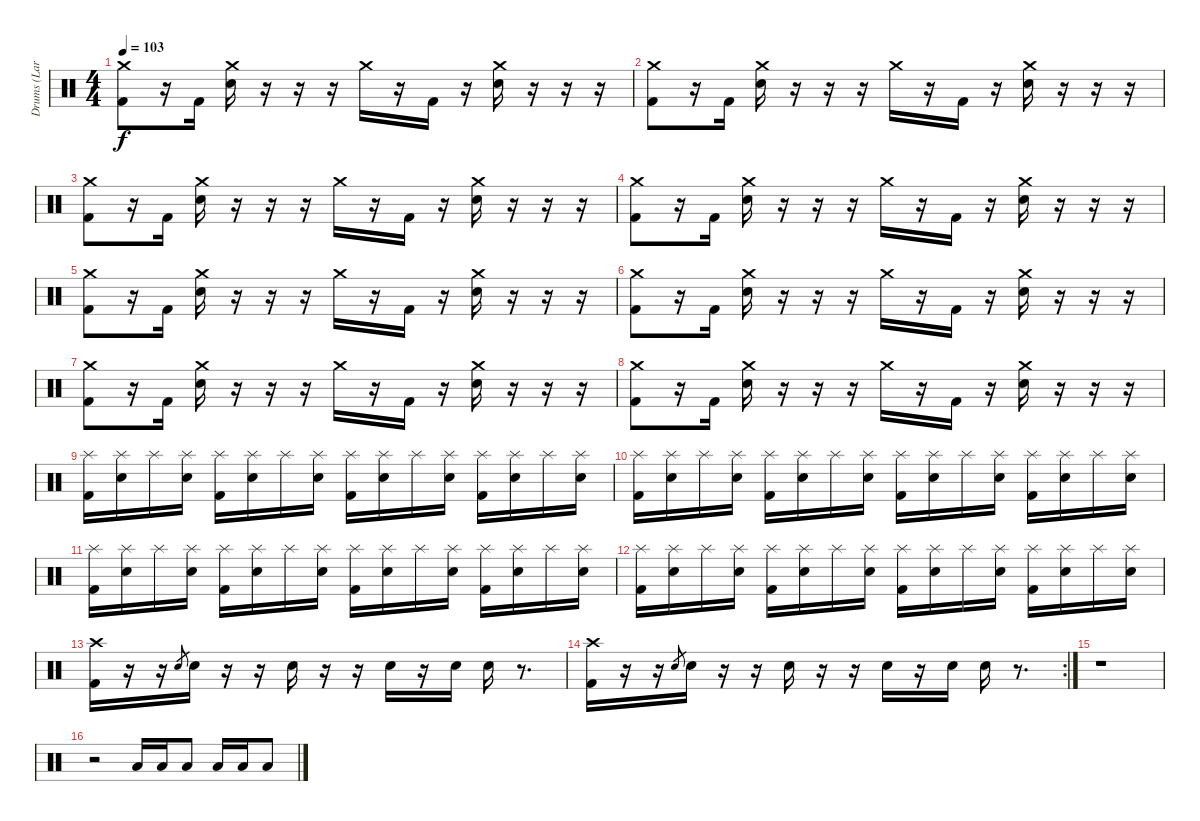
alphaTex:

\track ("Drums (Lars)" "Drums (Lar") {instrument percussion}
\staff {score}
\articulation defaults
\ts (4 4)
\tempo 103
\clef neutral
\ks c
("Crash medium (hit)" "Kick (hit) 2").8{dy f} r.16 "Kick (hit) 2".16 ("Crash medium (hit)" "Snare (hit) 2").16 r.16 r.16 r.16 "Crash medium (hit)".16 r.16 "Kick (hit) 2".16 r.16 ("Crash medium (hit)" "Snare (hit) 2").16 r.16 r.16 r.16 |
("Crash medium (hit)" "Kick (hit) 2").8 r.16 "Kick (hit) 2".16 ("Crash medium (hit)" "Snare (hit) 2").16 r.16 r.16 r.16 "Crash medium (hit)".16 r.16 "Kick (hit) 2".16 r.16 ("Crash medium (hit)" "Snare (hit) 2").16 r.16 r.16 r.16 |
("Crash medium (hit)" "Kick (hit) 2").8 r.16 "Kick (hit) 2".16 ("Crash medium (hit)" "Snare (hit) 2").16 r.16 r.16 r.16 "Crash medium (hit)".16 r.16 "Kick (hit) 2".16 r.16 ("Crash medium (hit)" "Snare (hit) 2").16 r.16 r.16 r.16 |
("Crash medium (hit)" "Kick (hit) 2").8 r.16 "Kick (hit) 2".16 ("Crash medium (hit)" "Snare (hit) 2").16 r.16 r.16 r.16 "Crash medium (hit)".16 r.16 "Kick (hit) 2".16 r.16 ("Crash medium (hit)" "Snare (hit) 2").16 r.16 r.16 r.16 |
("Crash medium (hit)" "Kick (hit) 2").8 r.16 "Kick (hit) 2".16 ("Crash medium (hit)" "Snare (hit) 2").16 r.16 r.16 r.16 "Crash medium (hit)".16 r.16 "Kick (hit) 2".16 r.16 ("Crash medium (hit)" "Snare (hit) 2").16 r.16 r.16 r.16 |
("Crash medium (hit)" "Kick (hit) 2").8 r.16 "Kick (hit) 2".16 ("Crash medium (hit)" "Snare (hit) 2").16 r.16 r.16 r.16 "Crash medium (hit)".16 r.16 "Kick (hit) 2".16 r.16 ("Crash medium (hit)" "Snare (hit) 2").16 r.16 r.16 r.16 |
("Crash medium (hit)" "Kick (hit) 2").8 r.16 "Kick (hit) 2".16 ("Crash medium (hit)" "Snare (hit) 2").16 r.16 r.16 r.16 "Crash medium (hit)".16 r.16 "Kick (hit) 2".16 r.16 ("Crash medium (hit)" "Snare (hit) 2").16 r.16 r.16 r.16 |
("Crash medium (hit)" "Kick (hit) 2").8 r.16 "Kick (hit) 2".16 ("Crash medium (hit)" "Snare (hit) 2").16 r.16 r.16 r.16 "Crash medium (hit)".16 r.16 "Kick (hit) 2".16 r.16 ("Crash medium (hit)" "Snare (hit) 2").16 r.16 r.16 r.16 |
("Splash (hit)" "Kick (hit) 2").16 ("Splash (hit)" "Snare (hit) 2").16 "Splash (hit)".16 ("Splash (hit)" "Snare (hit) 2").16 ("Splash (hit)" "Kick (hit) 2").16 ("Splash (hit)" "Snare (hit) 2").16 "Splash (hit)".16 ("Splash (hit)" "Snare (hit) 2").16 ("Splash (hit)" "Kick (hit) 2").16 ("Splash (hit)" "Snare (hit) 2").16 "Splash (hit)".16 ("Splash (hit)" "Snare (hit) 2").16 ("Splash (hit)" "Kick (hit) 2").16 ("Splash (hit)" "Snare (hit) 2").16 "Splash (hit)".16 ("Splash (hit)" "Snare (hit) 2").16 |
("Splash (hit)" "Kick (hit) 2").16 ("Splash (hit)" "Snare (hit) 2").16 "Splash (hit)".16 ("Splash (hit)" "Snare (hit) 2").16 ("Splash (hit)" "Kick (hit) 2").16 ("Splash (hit)" "Snare (hit) 2").16 "Splash (hit)".16 ("Splash (hit)" "Snare (hit) 2").16 ("Splash (hit)" "Kick (hit) 2").16 ("Splash (hit)" "Snare (hit) 2").16 "Splash (hit)".16 ("Splash (hit)" "Snare (hit) 2").16 ("Splash (hit)" "Kick (hit) 2").16 ("Splash (hit)" "Snare (hit) 2").16 "Splash (hit)".16 ("Splash (hit)" "Snare (hit) 2").16 |
("Splash (hit)" "Kick (hit) 2").16 ("Splash (hit)" "Snare (hit) 2").16 "Splash (hit)".16 ("Splash (hit)" "Snare (hit) 2").16 ("Splash (hit)" "Kick (hit) 2").16 ("Splash (hit)" "Snare (hit) 2").16 "Splash (hit)".16 ("Splash (hit)" "Snare (hit) 2").16 ("Splash (hit)" "Kick (hit) 2").16 ("Splash (hit)" "Snare (hit) 2").16 "Splash (hit)".16 ("Splash (hit)" "Snare (hit) 2").16 ("Splash (hit)" "Kick (hit) 2").16 ("Splash (hit)" "Snare (hit) 2").16 "Splash (hit)".16 ("Splash (hit)" "Snare (hit) 2").16 |
("Splash (hit)" "Kick (hit) 2").16 ("Splash (hit)" "Snare (hit) 2").16 "Splash (hit)".16 ("Splash (hit)" "Snare (hit) 2").16 ("Splash (hit)" "Kick (hit) 2").16 ("Splash (hit)" "Snare (hit) 2").16 "Splash (hit)".16 ("Splash (hit)" "Snare (hit) 2").16 ("Splash (hit)" "Kick (hit) 2").16 ("Splash (hit)" "Snare (hit) 2").16 "Splash (hit)".16 ("Splash (hit)" "Snare (hit) 2").16 ("Splash (hit)" "Kick (hit) 2").16 ("Splash (hit)" "Snare (hit) 2").16 "Splash (hit)".16 ("Splash (hit)" "Snare (hit) 2").16 |
("Crash high (hit)" "Kick (hit) 2").16 r.16 r.16 "Snare (hit) 2".8{gr} "Snare (hit) 2".16 r.16 r.16 "Snare (hit) 2".16 r.16 r.16 "Snare (hit) 2".16 r.16 "Snare (hit) 2".16 "Snare (hit) 2".16 r.8{d} |
\rc 2
("Crash high (hit)" "Kick (hit) 2").16 r.16 r.16 "Snare (hit) 2".8{gr} "Snare (hit) 2".16 r.16 r.16 "Snare (hit) 2".16 r.16 r.16 "Snare (hit) 2".16 r.16 "Snare (hit) 2".16 "Snare (hit) 2".16 r.8{d} |
r.1 |
r.2 "Low Tom (hit)".16 "Low Tom (hit)".16 "Low Tom (hit)".8 "Low Tom (hit)".16 "Low Tom (hit)".16 "Low Tom (hit)".8
